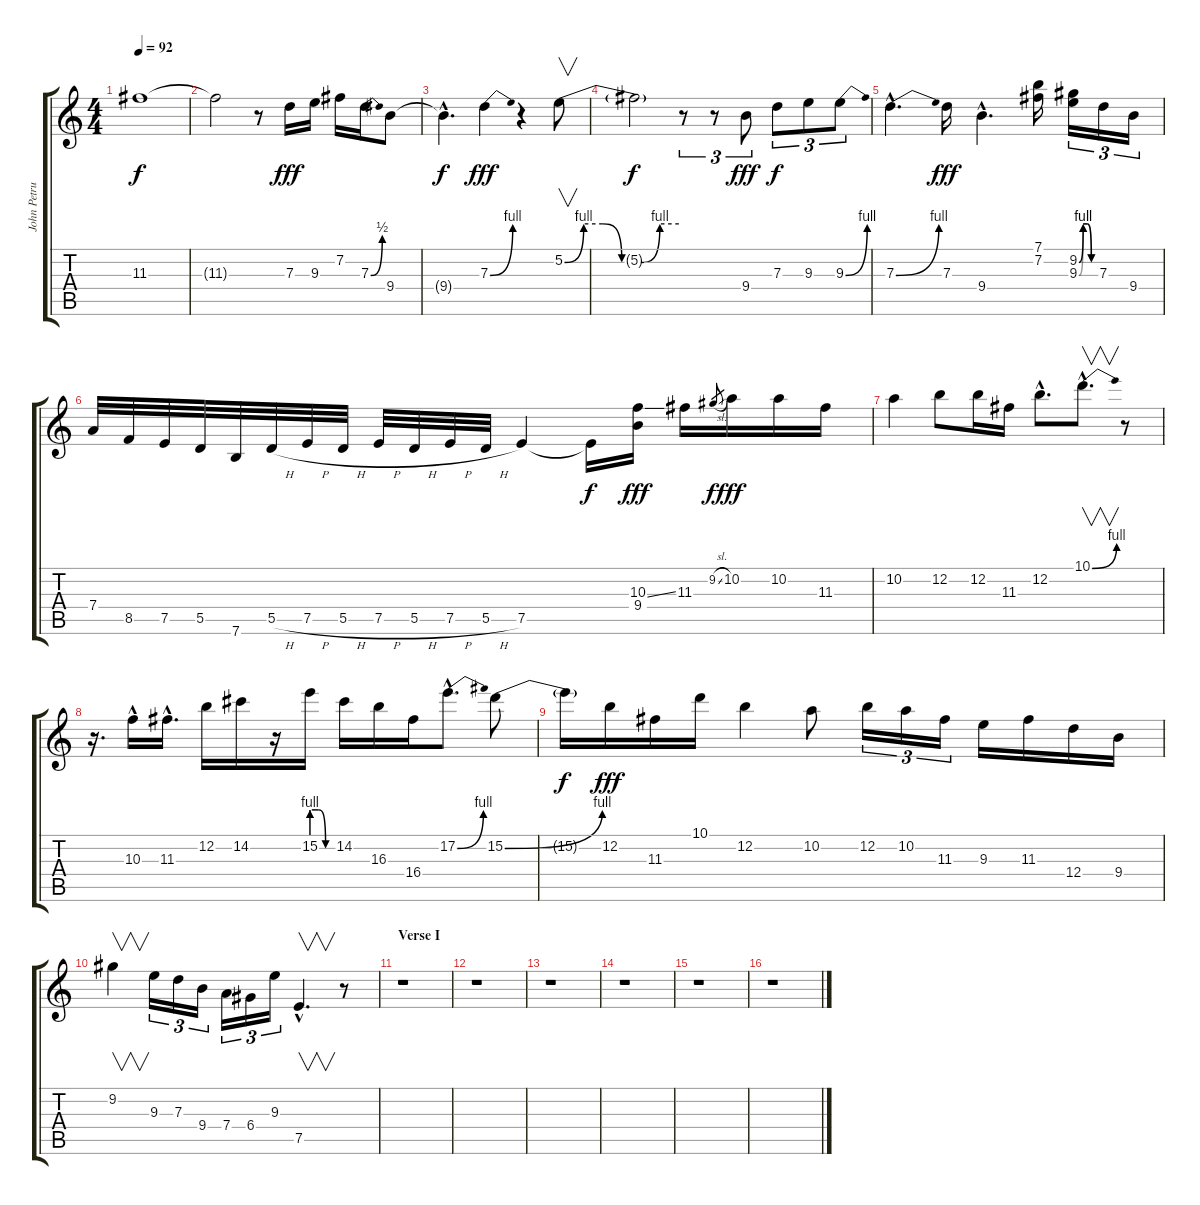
\track ("John Petrucci  (Dist.)" "John Petru") {instrument distortionguitar}
\staff {score tabs}
\tuning (E4 B3 G3 D3 A2 E2) {hide}
\ts (4 4)
\tempo 92
\clef g2
\ks c
11.3{t}.1{dy f} |
11.3{t}.2 r.8 7.3.16{dy fff} 9.3.16 7.2.16 7.3{be (bend 0 0 60 2)}.16 9.4.8 |
9.4{hac t}.4{d dy f} 7.3{be (bend 0 0 60 4)}.4{dy fff} r.4 5.2{be (custom 0 0 10 4 20 4 30 0 40 0 50 4 60 4)}.8{v} |
5.2{t}.2{dy f} r.8{tu (3 2)} r.8{tu (3 2)} 9.4.8{tu (3 2) dy fff} 7.3.8{tu (3 2) dy f} 9.3.8{tu (3 2)} 9.3{be (bend 0 0 60 4)}.8{tu (3 2)} |
7.3{be (bend 0 0 60 4) hac}.4{d} 7.3.16{dy fff} 9.4{hac}.4{d} (7.1 7.2).16 (9.2{be (custom 0 0 15 4 30 4 45 0 60 0)} 9.3{be (custom 0 0 15 4 30 4 45 0 60 0)}).16{tu (3 2)} 7.3.16{tu (3 2)} 9.4.16{tu (3 2)} |
7.4.32 8.5.32 7.5.32 5.5.32 7.6.32 5.5{h}.32 7.5{h}.32 5.5{h}.32 7.5{h}.32 5.5{h}.32 7.5{h}.32 5.5{h}.32 7.5.4 7.5{t}.16{dy f} (10.3{ss} 9.4).16{dy fff} 11.3.16 9.2{sl}.8{gr dy f} 10.2.16{dy fff} 10.2.16 11.3.16 |
10.2.4 12.2.8 12.2.16 11.3.16 12.2{hac}.8{d} 10.1{be (bend 0 0 60 4) hac}.8{v d} r.8 |
r.16{d} 10.3{hac}.16 11.3{hac}.16{d} 12.2.16 14.2.16 r.16 15.2{be (custom 0 4 20 4 40 0 60 0)}.16 14.2.16 16.3.16 16.4.16 17.2{be (bend 0 0 60 4) hac}.8{d} 15.2{be (bend 0 0 60 4)}.8 |
15.2{t}.16{dy f} 12.2.16{dy fff} 11.3.16 10.1.16 12.2.4 10.2.8 12.2.16{tu (3 2)} 10.2.16{tu (3 2)} 11.3.16{tu (3 2)} 9.3.16 11.3.16 12.4.16 9.4.16 |
9.2.4{v} 9.3.16{tu (3 2)} 7.3.16{tu (3 2)} 9.4.16{tu (3 2)} 7.4.16{tu (3 2)} 6.4.16{tu (3 2)} 9.3.16{tu (3 2)} 7.5{hac}.4{v d} r.8 |
\section ("" "Verse I")
r.1 |
r.1 |
r.1 |
r.1 |
r.1 |
r.1
